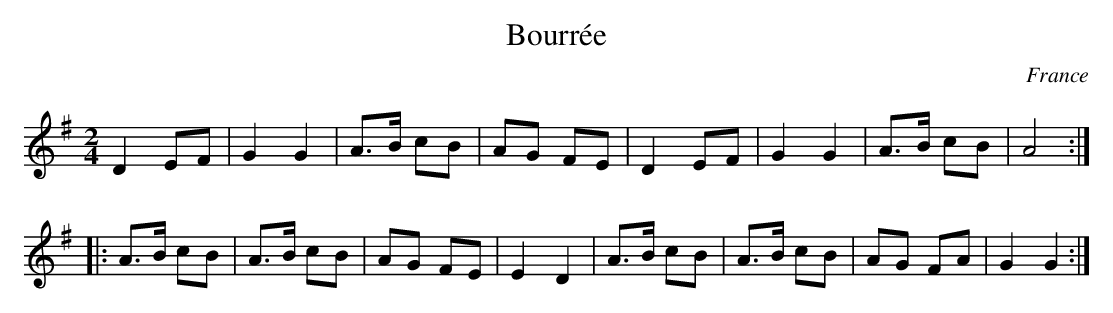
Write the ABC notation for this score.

X:1
T:Bourrée
L:1/8
M:2/4
O:France
K:A dorian
D2 EF|G2 G2|A>B cB|AG FE| \
D2 EF|G2 G2|A>B cB|A4 :|
K:G
|:\
A>B cB|A>B cB|AG FE|E2 D2| \
A>B cB|A>B cB|AG FA|G2 G2:|
